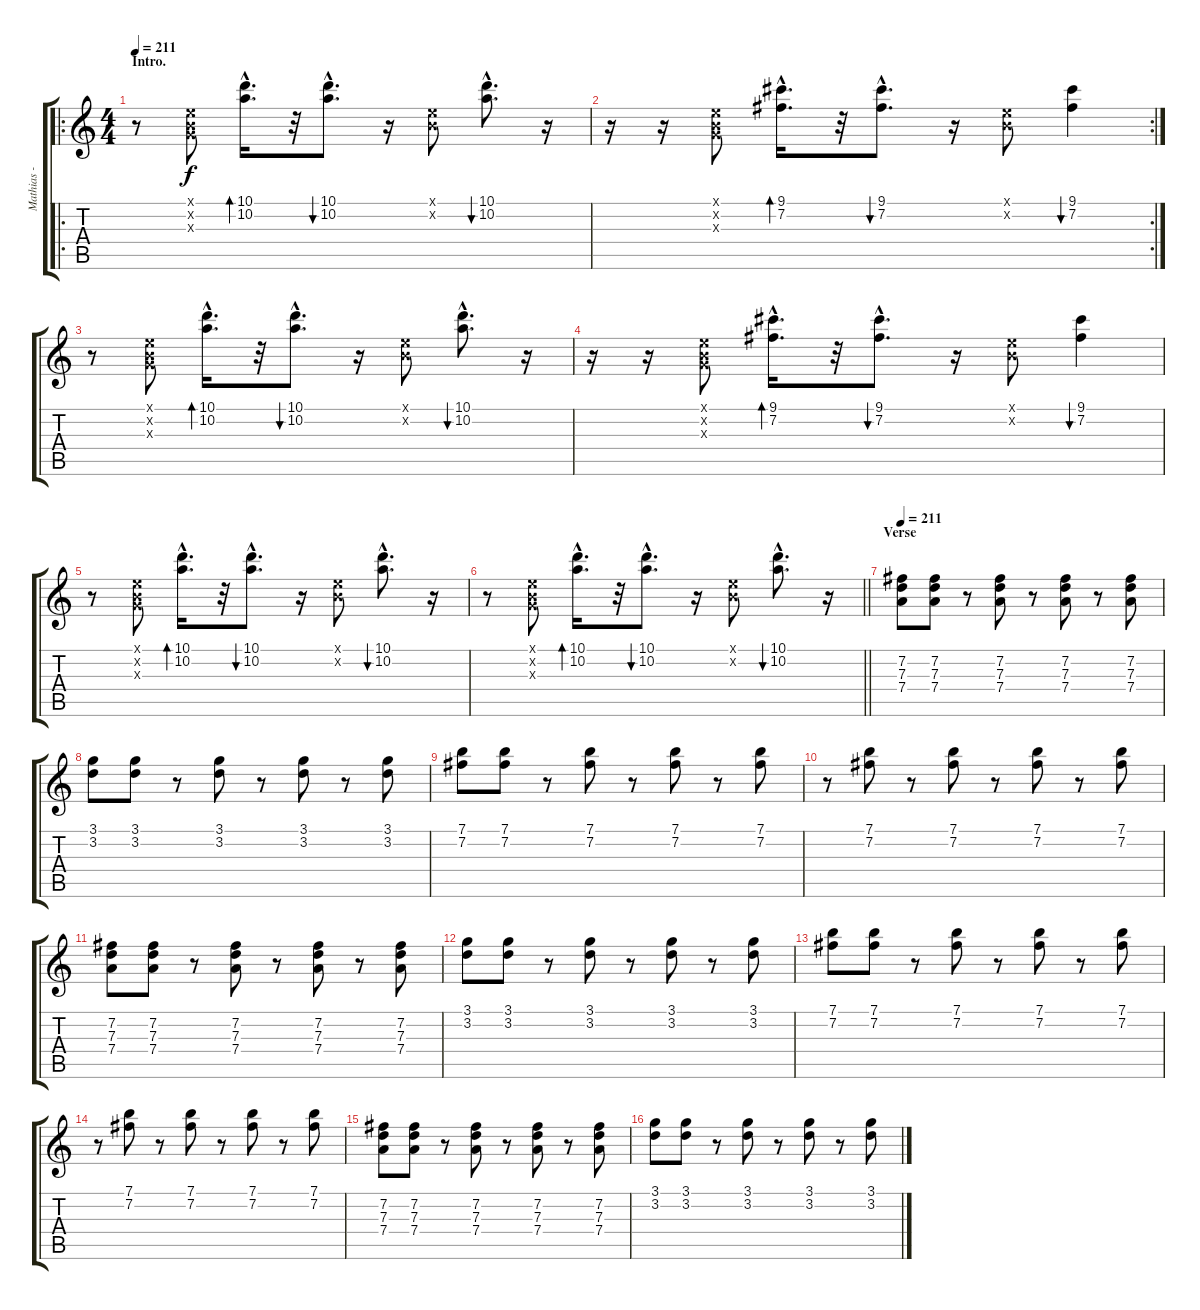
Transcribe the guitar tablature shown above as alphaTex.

\track ("Mathias - Left Guitar" "Mathias - ") {instrument distortionguitar}
\staff {score tabs}
\tuning (E4 B3 G3 D3 A2 E2) {hide}
\ro
\ts (4 4)
\section ("" "Intro.")
\tempo 211
\tempo 195
\tempo 211
\clef g2
\ks c
r.8{dy f instrument distortionguitar} (0.1{x} 0.2{x} 0.3{x}).8 (10.1{hac} 10.2{hac}).16{d bd 60} r.32 (10.1{hac} 10.2{hac}).8{d bu 60} r.16 (0.1{x} 0.2{x}).8 (10.1{hac} 10.2{hac}).8{d bu 60} r.16 |
\rc 2
r.16 r.16 (0.1{x} 0.2{x} 0.3{x}).8 (9.1{hac} 7.2{hac}).16{d bd 60} r.32 (9.1{hac} 7.2{hac}).8{d bu 60} r.16 (0.1{x} 0.2{x}).8 (9.1 7.2).4{bu 60} |
r.8 (0.1{x} 0.2{x} 0.3{x}).8 (10.1{hac} 10.2{hac}).16{d bd 60} r.32 (10.1{hac} 10.2{hac}).8{d bu 60} r.16 (0.1{x} 0.2{x}).8 (10.1{hac} 10.2{hac}).8{d bu 60} r.16 |
r.16 r.16 (0.1{x} 0.2{x} 0.3{x}).8 (9.1{hac} 7.2{hac}).16{d bd 60} r.32 (9.1{hac} 7.2{hac}).8{d bu 60} r.16 (0.1{x} 0.2{x}).8 (9.1 7.2).4{bu 60} |
r.8 (0.1{x} 0.2{x} 0.3{x}).8 (10.1{hac} 10.2{hac}).16{d bd 60} r.32 (10.1{hac} 10.2{hac}).8{d bu 60} r.16 (0.1{x} 0.2{x}).8 (10.1{hac} 10.2{hac}).8{d bu 60} r.16 |
\barLineRight lightlight
r.8 (0.1{x} 0.2{x} 0.3{x}).8 (10.1{hac} 10.2{hac}).16{d bd 60} r.32 (10.1{hac} 10.2{hac}).8{d bu 60} r.16 (0.1{x} 0.2{x}).8 (10.1{hac} 10.2{hac}).8{d bu 60} r.16 |
\section ("" "Verse")
\tempo 211
(7.2 7.3 7.4).8 (7.2 7.3 7.4).8 r.8 (7.2 7.3 7.4).8 r.8 (7.2 7.3 7.4).8 r.8 (7.2 7.3 7.4).8 |
(3.1 3.2).8 (3.1 3.2).8 r.8 (3.1 3.2).8 r.8 (3.1 3.2).8 r.8 (3.1 3.2).8 |
(7.1 7.2).8 (7.1 7.2).8 r.8 (7.1 7.2).8 r.8 (7.1 7.2).8 r.8 (7.1 7.2).8 |
r.8 (7.1 7.2).8 r.8 (7.1 7.2).8 r.8 (7.1 7.2).8 r.8 (7.1 7.2).8 |
(7.2 7.3 7.4).8 (7.2 7.3 7.4).8 r.8 (7.2 7.3 7.4).8 r.8 (7.2 7.3 7.4).8 r.8 (7.2 7.3 7.4).8 |
(3.1 3.2).8 (3.1 3.2).8 r.8 (3.1 3.2).8 r.8 (3.1 3.2).8 r.8 (3.1 3.2).8 |
(7.1 7.2).8 (7.1 7.2).8 r.8 (7.1 7.2).8 r.8 (7.1 7.2).8 r.8 (7.1 7.2).8 |
r.8 (7.1 7.2).8 r.8 (7.1 7.2).8 r.8 (7.1 7.2).8 r.8 (7.1 7.2).8 |
(7.2 7.3 7.4).8 (7.2 7.3 7.4).8 r.8 (7.2 7.3 7.4).8 r.8 (7.2 7.3 7.4).8 r.8 (7.2 7.3 7.4).8 |
(3.1 3.2).8 (3.1 3.2).8 r.8 (3.1 3.2).8 r.8 (3.1 3.2).8 r.8 (3.1 3.2).8
